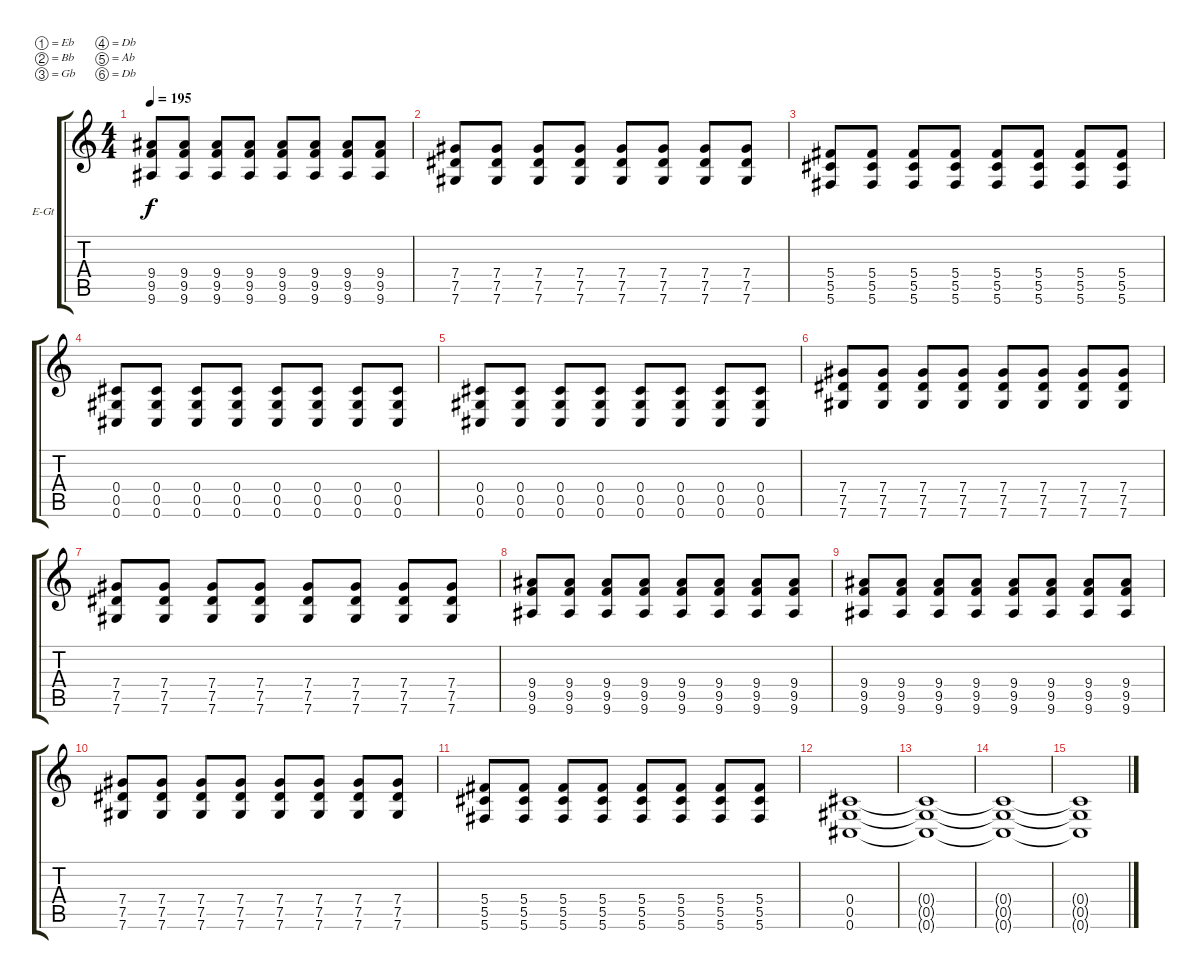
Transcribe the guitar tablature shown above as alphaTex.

\bracketExtendMode groupsimilarinstruments
\firstSystemTrackNameOrientation horizontal
\otherSystemsTrackNameOrientation horizontal
\track ("Guitar II" "E-Gt") {instrument distortionguitar}
\staff {score tabs}
\tuning (Eb4 Bb3 Gb3 Db3 Ab2 Db2)
\ts (4 4)
\tempo 195
\clef g2
\ks c
(9.4 9.5 9.6).8{dy f} (9.4 9.5 9.6).8 (9.4 9.5 9.6).8 (9.4 9.5 9.6).8 (9.4 9.5 9.6).8 (9.4 9.5 9.6).8 (9.4 9.5 9.6).8 (9.4 9.5 9.6).8 |
(7.4 7.5 7.6).8 (7.4 7.5 7.6).8 (7.4 7.5 7.6).8 (7.4 7.5 7.6).8 (7.4 7.5 7.6).8 (7.4 7.5 7.6).8 (7.4 7.5 7.6).8 (7.4 7.5 7.6).8 |
(5.4 5.5 5.6).8 (5.4 5.5 5.6).8 (5.4 5.5 5.6).8 (5.4 5.5 5.6).8 (5.4 5.5 5.6).8 (5.4 5.5 5.6).8 (5.4 5.5 5.6).8 (5.4 5.5 5.6).8 |
(0.4 0.5 0.6).8 (0.4 0.5 0.6).8 (0.4 0.5 0.6).8 (0.4 0.5 0.6).8 (0.4 0.5 0.6).8 (0.4 0.5 0.6).8 (0.4 0.5 0.6).8 (0.4 0.5 0.6).8 |
(0.4 0.5 0.6).8 (0.4 0.5 0.6).8 (0.4 0.5 0.6).8 (0.4 0.5 0.6).8 (0.4 0.5 0.6).8 (0.4 0.5 0.6).8 (0.4 0.5 0.6).8 (0.4 0.5 0.6).8 |
(7.4 7.5 7.6).8 (7.4 7.5 7.6).8 (7.4 7.5 7.6).8 (7.4 7.5 7.6).8 (7.4 7.5 7.6).8 (7.4 7.5 7.6).8 (7.4 7.5 7.6).8 (7.4 7.5 7.6).8 |
(7.4 7.5 7.6).8 (7.4 7.5 7.6).8 (7.4 7.5 7.6).8 (7.4 7.5 7.6).8 (7.4 7.5 7.6).8 (7.4 7.5 7.6).8 (7.4 7.5 7.6).8 (7.4 7.5 7.6).8 |
(9.4 9.5 9.6).8 (9.4 9.5 9.6).8 (9.4 9.5 9.6).8 (9.4 9.5 9.6).8 (9.4 9.5 9.6).8 (9.4 9.5 9.6).8 (9.4 9.5 9.6).8 (9.4 9.5 9.6).8 |
(9.4 9.5 9.6).8 (9.4 9.5 9.6).8 (9.4 9.5 9.6).8 (9.4 9.5 9.6).8 (9.4 9.5 9.6).8 (9.4 9.5 9.6).8 (9.4 9.5 9.6).8 (9.4 9.5 9.6).8 |
(7.4 7.5 7.6).8 (7.4 7.5 7.6).8 (7.4 7.5 7.6).8 (7.4 7.5 7.6).8 (7.4 7.5 7.6).8 (7.4 7.5 7.6).8 (7.4 7.5 7.6).8 (7.4 7.5 7.6).8 |
(5.4 5.5 5.6).8 (5.4 5.5 5.6).8 (5.4 5.5 5.6).8 (5.4 5.5 5.6).8 (5.4 5.5 5.6).8 (5.4 5.5 5.6).8 (5.4 5.5 5.6).8 (5.4 5.5 5.6).8 |
(0.4 0.5 0.6).1 |
(0.4{t} 0.5{t} 0.6{t}).1 |
(0.4{t} 0.5{t} 0.6{t}).1 |
(0.4{t} 0.5{t} 0.6{t}).1
